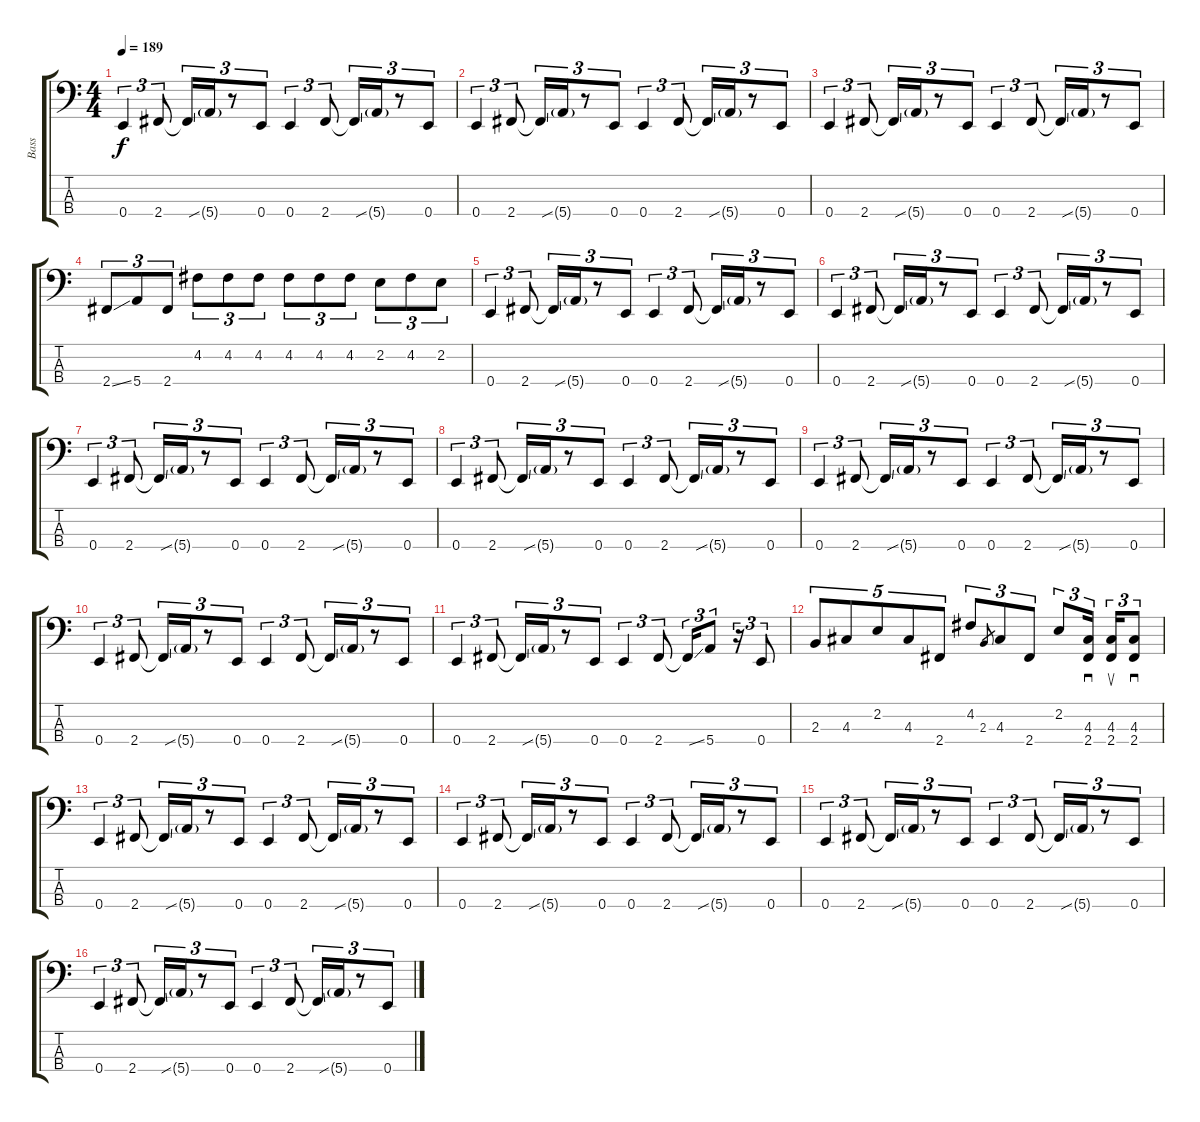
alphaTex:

\track ("Bass" "Bass") {instrument electricbassfinger}
\staff {score tabs}
\tuning (G2 D2 A1 E1) {hide}
\ts (4 4)
\tempo 189
\clef f4
\ks c
0.4.4{tu (3 2) dy f} 2.4.8{tu (3 2)} 2.4{ss t}.16{tu (3 2)} 5.4{g}.16{tu (3 2)} r.8{tu (3 2)} 0.4.8{tu (3 2)} 0.4.4{tu (3 2)} 2.4.8{tu (3 2)} 2.4{ss t}.16{tu (3 2)} 5.4{g}.16{tu (3 2)} r.8{tu (3 2)} 0.4.8{tu (3 2)} |
0.4.4{tu (3 2)} 2.4.8{tu (3 2)} 2.4{ss t}.16{tu (3 2)} 5.4{g}.16{tu (3 2)} r.8{tu (3 2)} 0.4.8{tu (3 2)} 0.4.4{tu (3 2)} 2.4.8{tu (3 2)} 2.4{ss t}.16{tu (3 2)} 5.4{g}.16{tu (3 2)} r.8{tu (3 2)} 0.4.8{tu (3 2)} |
0.4.4{tu (3 2)} 2.4.8{tu (3 2)} 2.4{ss t}.16{tu (3 2)} 5.4{g}.16{tu (3 2)} r.8{tu (3 2)} 0.4.8{tu (3 2)} 0.4.4{tu (3 2)} 2.4.8{tu (3 2)} 2.4{ss t}.16{tu (3 2)} 5.4{g}.16{tu (3 2)} r.8{tu (3 2)} 0.4.8{tu (3 2)} |
2.4{ss}.8{tu (3 2)} 5.4.8{tu (3 2)} 2.4.8{tu (3 2)} 4.2.8{tu (3 2)} 4.2.8{tu (3 2)} 4.2.8{tu (3 2)} 4.2.8{tu (3 2)} 4.2.8{tu (3 2)} 4.2.8{tu (3 2)} 2.2.8{tu (3 2)} 4.2.8{tu (3 2)} 2.2.8{tu (3 2)} |
0.4.4{tu (3 2)} 2.4.8{tu (3 2)} 2.4{ss t}.16{tu (3 2)} 5.4{g}.16{tu (3 2)} r.8{tu (3 2)} 0.4.8{tu (3 2)} 0.4.4{tu (3 2)} 2.4.8{tu (3 2)} 2.4{ss t}.16{tu (3 2)} 5.4{g}.16{tu (3 2)} r.8{tu (3 2)} 0.4.8{tu (3 2)} |
0.4.4{tu (3 2)} 2.4.8{tu (3 2)} 2.4{ss t}.16{tu (3 2)} 5.4{g}.16{tu (3 2)} r.8{tu (3 2)} 0.4.8{tu (3 2)} 0.4.4{tu (3 2)} 2.4.8{tu (3 2)} 2.4{ss t}.16{tu (3 2)} 5.4{g}.16{tu (3 2)} r.8{tu (3 2)} 0.4.8{tu (3 2)} |
0.4.4{tu (3 2)} 2.4.8{tu (3 2)} 2.4{ss t}.16{tu (3 2)} 5.4{g}.16{tu (3 2)} r.8{tu (3 2)} 0.4.8{tu (3 2)} 0.4.4{tu (3 2)} 2.4.8{tu (3 2)} 2.4{ss t}.16{tu (3 2)} 5.4{g}.16{tu (3 2)} r.8{tu (3 2)} 0.4.8{tu (3 2)} |
0.4.4{tu (3 2)} 2.4.8{tu (3 2)} 2.4{ss t}.16{tu (3 2)} 5.4{g}.16{tu (3 2)} r.8{tu (3 2)} 0.4.8{tu (3 2)} 0.4.4{tu (3 2)} 2.4.8{tu (3 2)} 2.4{ss t}.16{tu (3 2)} 5.4{g}.16{tu (3 2)} r.8{tu (3 2)} 0.4.8{tu (3 2)} |
0.4.4{tu (3 2)} 2.4.8{tu (3 2)} 2.4{ss t}.16{tu (3 2)} 5.4{g}.16{tu (3 2)} r.8{tu (3 2)} 0.4.8{tu (3 2)} 0.4.4{tu (3 2)} 2.4.8{tu (3 2)} 2.4{ss t}.16{tu (3 2)} 5.4{g}.16{tu (3 2)} r.8{tu (3 2)} 0.4.8{tu (3 2)} |
0.4.4{tu (3 2)} 2.4.8{tu (3 2)} 2.4{ss t}.16{tu (3 2)} 5.4{g}.16{tu (3 2)} r.8{tu (3 2)} 0.4.8{tu (3 2)} 0.4.4{tu (3 2)} 2.4.8{tu (3 2)} 2.4{ss t}.16{tu (3 2)} 5.4{g}.16{tu (3 2)} r.8{tu (3 2)} 0.4.8{tu (3 2)} |
0.4.4{tu (3 2)} 2.4.8{tu (3 2)} 2.4{ss t}.16{tu (3 2)} 5.4{g}.16{tu (3 2)} r.8{tu (3 2)} 0.4.8{tu (3 2)} 0.4.4{tu (3 2)} 2.4.8{tu (3 2)} 2.4{ss t}.16{tu (3 2)} 5.4.8{tu (3 2)} r.16{tu (3 2)} 0.4.8{tu (3 2)} |
2.3.8{tu (5 4)} 4.3.8{tu (5 4)} 2.2.8{tu (5 4)} 4.3.8{tu (5 4)} 2.4.8{tu (5 4)} 4.2.8{tu (3 2)} 2.3.8{gr} 4.3.8{tu (3 2)} 2.4.8{tu (3 2)} 2.2.8{tu (3 2)} (4.3 2.4).16{sd tu (3 2)} (4.3 2.4).16{su tu (3 2)} (4.3 2.4).8{sd tu (3 2)} |
0.4.4{tu (3 2)} 2.4.8{tu (3 2)} 2.4{ss t}.16{tu (3 2)} 5.4{g}.16{tu (3 2)} r.8{tu (3 2)} 0.4.8{tu (3 2)} 0.4.4{tu (3 2)} 2.4.8{tu (3 2)} 2.4{ss t}.16{tu (3 2)} 5.4{g}.16{tu (3 2)} r.8{tu (3 2)} 0.4.8{tu (3 2)} |
0.4.4{tu (3 2)} 2.4.8{tu (3 2)} 2.4{ss t}.16{tu (3 2)} 5.4{g}.16{tu (3 2)} r.8{tu (3 2)} 0.4.8{tu (3 2)} 0.4.4{tu (3 2)} 2.4.8{tu (3 2)} 2.4{ss t}.16{tu (3 2)} 5.4{g}.16{tu (3 2)} r.8{tu (3 2)} 0.4.8{tu (3 2)} |
0.4.4{tu (3 2)} 2.4.8{tu (3 2)} 2.4{ss t}.16{tu (3 2)} 5.4{g}.16{tu (3 2)} r.8{tu (3 2)} 0.4.8{tu (3 2)} 0.4.4{tu (3 2)} 2.4.8{tu (3 2)} 2.4{ss t}.16{tu (3 2)} 5.4{g}.16{tu (3 2)} r.8{tu (3 2)} 0.4.8{tu (3 2)} |
0.4.4{tu (3 2)} 2.4.8{tu (3 2)} 2.4{ss t}.16{tu (3 2)} 5.4{g}.16{tu (3 2)} r.8{tu (3 2)} 0.4.8{tu (3 2)} 0.4.4{tu (3 2)} 2.4.8{tu (3 2)} 2.4{ss t}.16{tu (3 2)} 5.4{g}.16{tu (3 2)} r.8{tu (3 2)} 0.4.8{tu (3 2)}
